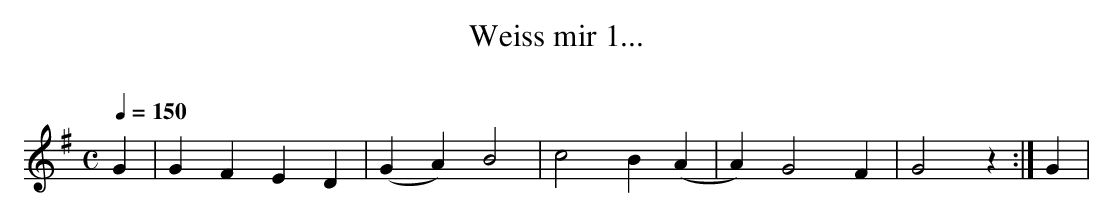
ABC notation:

X:1
T:Weiss mir 1...
O:
M:C
L:1/4
Q:1/4=150
K:G
G | G F E D | (GA) B2 | c2 B (A|A) G2 F | G2 z :| G |
